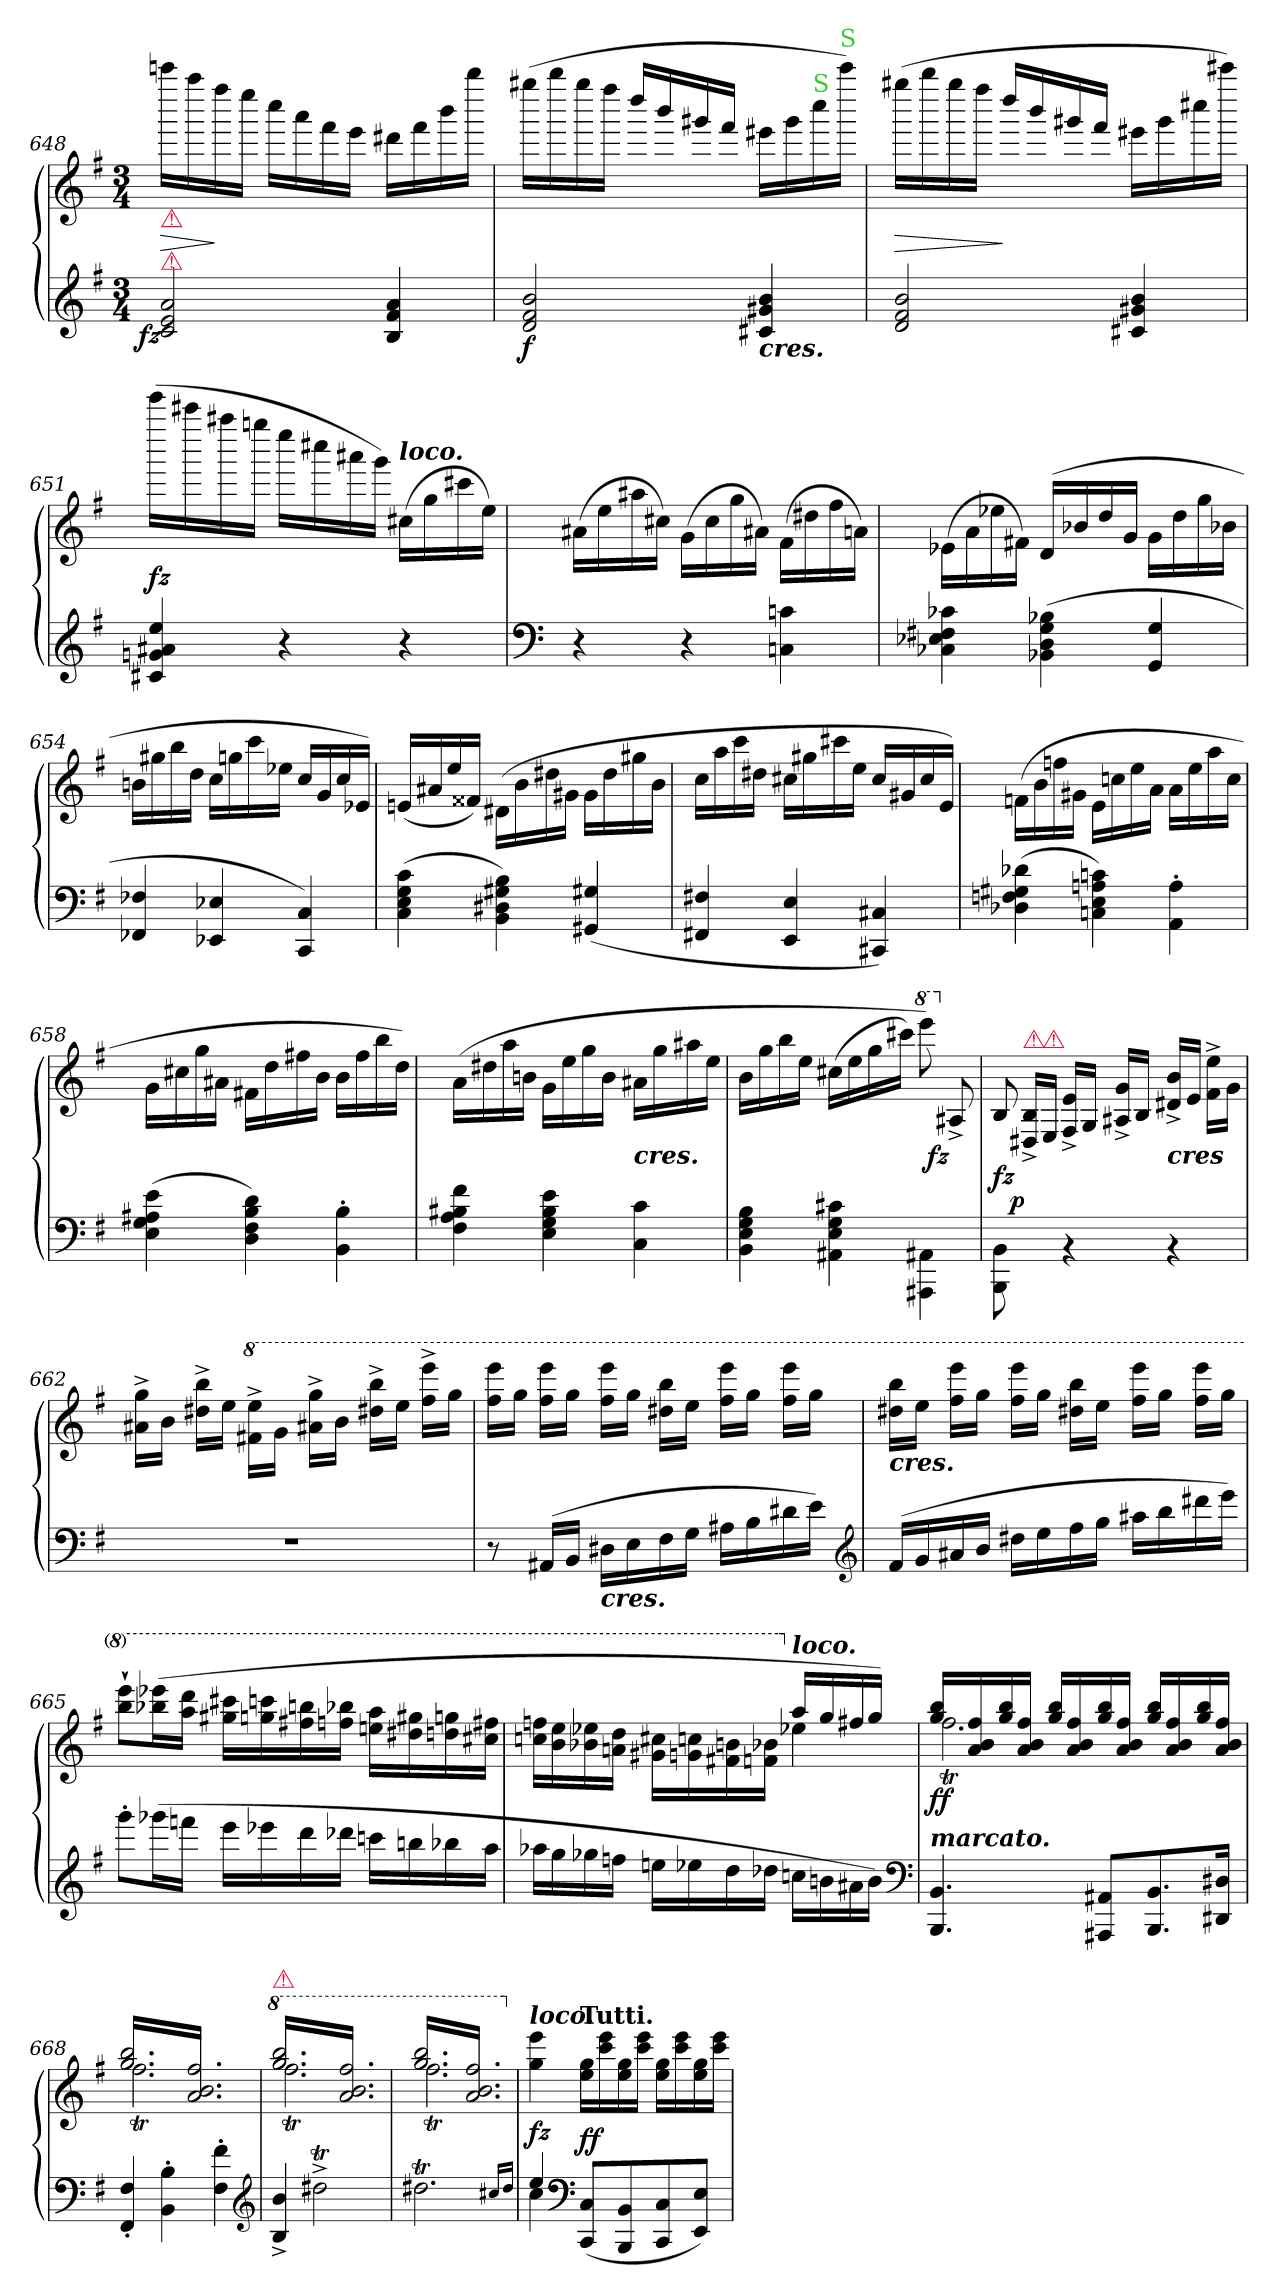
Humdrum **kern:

**kern	**kern	**dynam
*part1	*part1	*part1
*staff2	*staff1	*staff1/2
*clefG2	*clefG2	*
*k[f#]	*k[f#]	*
*M3/4	*M3/4	*
=648	=648	=648
!	!LO:TX:b:Bi:color=crimson:t=⚠	!
!LO:TX:a:color=crimson:t=⚠	!	!
!	!	!LO:DY:n=1:b=2:rj
2c 2e 2a	16cccccnLL	> fz
.	16aaaa	.
.	16ffff#	]
.	16eeeeJJ	.
.	16ccccLL	.
.	16aaa	.
.	16fff#	.
.	16eeeJJ	.
4B 4f# 4a	16ddd#X\LL	.
.	16fff#	.
.	16bbb	.
.	16bbbbJJ	.
=649	=649	=649
!	!	!LO:DY:b=2
2d 2f# 2b	(>16gggg#XLL	f
.	16bbbb	.
.	16gggg#	.
.	16ffff#JJ	.
.	16dddd/LL	.
.	16bbb	.
.	16ggg#X	.
.	16fff#JJ	.
!LO:TX:b:Bi:t=cres.	!	!
4c#X 4g#X 4b	16eee#XLL	.
.	16ggg#	.
!	!LO:TX:a:color=limegreen:t=S	!
.	16cccc	.
!	!LO:TX:a:color=limegreen:t=S	!
.	16cccccJJ)	.
=650	=650	=650
2d 2f# 2b	(>16gggg#XLL	>
.	16bbbb	.
.	16gggg#	.
.	16ffff#JJ	.
.	16dddd/LL	]
.	16bbb	.
.	16ggg#X	.
.	16fff#JJ	.
4c#X 4g#X 4b	16eee#XLL	.
.	16ggg#	.
.	16cccc#X	.
.	16ccccc#jJJ)	.
=651	=651	=651
4c#X 4gn 4a#X 4ee	(>16eeeeeLL	fz
.	16ccccc#X	.
.	16aaaa#X	.
.	16ggggnJJ	.
4r	16eeeeLL	.
.	16cccc#X	.
.	16aaa#X	.
.	16gggJJ)	.
!	!LO:TX:a:Bi:t=loco.	!
4r	(>16cc#XLL	.
.	16gg	.
.	16ccc#	.
.	16eeJJ)	.
=652	=652	=652
*clefF4	*	*
4r	(>16a#XLL	.
.	16ee	.
.	16aa#X	.
.	16cc#XJJ)	.
4r	(>16gLL	.
.	16cc#	.
.	16gg	.
.	16a#XJJ)	.
4Cn 4cn	(>16f#LL	.
.	16dd#X	.
.	16ff#	.
.	16anJJ)	.
=653	=653	=653
4C-X 4E-X 4F#X 4c-X	(>16e-X\LL	.
.	16a	.
.	16ee-X	.
.	16f#XJJ)	.
(<4BB-X 4D 4G 4B-X	(>16d/LL	.
.	16b-X	.
.	16dd	.
.	16gJJ	.
4GG/ 4G/	16gLL	.
.	16dd	.
.	16gg	.
.	16b-XJJ	.
=654	=654	=654
4FF-X/ 4F-X/	16bnLL	.
.	16gg#X	.
.	16bb	.
.	16ddJJ	.
4EE-X/ 4E-X/	16ccLL	.
.	16ggn	.
.	16ccc	.
.	16ee-XJJ	.
4CC/ 4C/)	16cc/LL	.
.	16g	.
.	16cc	.
.	16e-XJJ)	.
=655	=655	=655
(>4C 4E 4G 4c	(<16en/LL	.
.	16a#X	.
.	16ee	.
.	16f##XJJ)	.
4BB 4D#X 4G#X 4B)	(>16d#X\LL	.
.	16b	.
.	16dd#X	.
.	16g#XJJ	.
(<4GG#X/ 4G#X/	16g#LL	.
.	16dd#	.
.	16gg#X	.
.	16bJJ	.
=656	=656	=656
4FF#X/ 4F#X/	16ccLL	.
.	16aa	.
.	16ccc	.
.	16dd#XJJ	.
4EE/ 4E/	16cc#XLL	.
.	16gg#X	.
.	16ccc#X	.
.	16eeJJ	.
4CC#X/ 4C#X/)	16cc#/LL	.
.	16g#X	.
.	16cc#	.
.	16eJJ)	.
=657	=657	=657
(>4D-X 4Fn 4G#X 4d-X	(>16fn\LL	.
.	16b	.
.	16ffn	.
.	16g#XJJ	.
4Cn 4E 4An 4cn)	16e\LL	.
.	16ccn	.
.	16ee	.
.	16aJJ	.
4AA' 4A'	16a\LL	.
.	16ee	.
.	16aa	.
.	16ccJJ	.
=658	=658	=658
(>4E 4G 4A#X 4e	16gLL	.
.	16cc#X	.
.	16gg	.
.	16a#XJJ	.
4D 4F# 4B 4d)	16f#XLL	.
.	16dd	.
.	16ff#X	.
.	16bJJ	.
4BB' 4B'	16bLL	.
.	16ff#	.
.	16bb	.
.	16ddJJ)	.
=659	=659	=659
4F# 4A 4B#X 4f#	(>16aLL	.
.	16dd#X	.
.	16aa	.
.	16bnJJ	.
4E 4G 4B# 4e	16gLL	.
.	16ee	.
.	16gg	.
.	16bJJ	.
!	!LO:TX:c:Bi:t=cres.	!
4C 4c	16a#XLL	.
.	16gg	.
.	16aa#X	.
.	16eeJJ	.
=660	=660	=660
4BB 4E 4G 4B	16bLL	.
.	16gg	.
.	16bb	.
.	16eeJJ	.
4AA#X 4E 4G 4c#X	(>16cc#XLL	.
.	16ee	.
.	16gg	.
.	16ccc#XJJ)	.
*	*8va	*
4AAA#X\ 4AA#X\	8eeee)	.
*	*X8va	*
!	!	!LO:DY:rj
.	8A#X^>/	fz
=661	=661	=661
8BBB\ 8BB\	8B/	fz
!	!LO:TX:a:color=crimson:t=⚠	!
!	!	!LO:DY:rj
8ryy	16D#X^>/ 16B^>/LL	p
!	!LO:TX:a:color=crimson:t=⚠	!
.	16E/JJ	.
4rBB	16F#^>/ 16e^>/LL	.
.	16G/JJ	.
.	16A#X^> 16g^>LL	.
.	16B/JJ	.
!	!LO:TX:c:Bi:t=cres	!
4rBB	16d#X^> 16b^>LL	.
.	16eJJ	.
.	16f#^> 16ee^>LL	.
.	16gJJ	.
=662	=662	=662
2.rF	16a#X^> 16gg^>LL	.
.	16bJJ	.
.	16dd#X^> 16bb^>LL	.
.	16eeJJ	.
*	*8va	*
.	16ff#X^>\ 16eee^>\LL	.
.	16ggJJ	.
.	16aa#X^> 16ggg^>LL	.
.	16bbJJ	.
.	16ddd#X^> 16bbb^>LL	.
.	16eeeJJ	.
.	16fff#^> 16eeee^>LL	.
.	16gggJJ	.
=663	=663	=663
8r	16fff# 16eeeeLL	.
.	16gggJJ	.
(>16AA#X/LL	16fff# 16eeeeLL	.
16BBJJ	16gggJJ	.
!LO:TX:b:Bi:t=cres.	!	!
16D#XLL	16fff# 16eeeeLL	.
16E	16gggJJ	.
16F#	16ddd#X 16bbbLL	.
16GJJ	16eeeJJ	.
16A#XLL	16fff# 16eeeeLL	.
16B	16gggJJ	.
16d#X	16fff# 16eeeeLL	.
16eJJ)	16gggJJ	.
*clefG2	*	*
=664	=664	=664
!	!LO:TX:c:Bi:t=cres.	!
(>16f#/LL	16ddd#X 16bbbLL	.
16g	16eeeJJ	.
16a#X	16fff# 16eeeeLL	.
16bJJ	16gggJJ	.
16dd#XLL	16fff# 16eeeeLL	.
16ee	16gggJJ	.
16ff#	16ddd#X 16bbbLL	.
16ggJJ	16eeeJJ	.
16aa#XLL	16fff# 16eeeeLL	.
16bb	16gggJJ	.
16ddd#X	16fff# 16eeeeLL	.
16eeeJJ)	16gggJJ	.
=665	=665	=665
8ggg'>L	8bbb` 8eeee`L	.
(>16ggg-XL	(>16bbb-X 16eeee-XL	.
16fffnJJ	16aaa 16ddddJJ	.
16eeeLL	16ggg#X 16cccc#XLL	.
16eee-X	16gggn 16ccccn	.
16ddd	16fff#X 16bbbn	.
16ddd-XJJ	16fffn 16bbb-XJJ	.
16cccnLL	16eeen 16aaaLL	.
16bbn	16ddd#X 16ggg#X	.
16bb-X	16dddn 16gggn	.
16aaJJ	16ccc#X 16fff#XJJ	.
=666	=666	=666
*	*^	*
16aa-XLL	16cccn 16fffnLL	2ryy	.
16gg	16bb 16eee	.	.
16gg-X	16bb-X 16eee-X	.	.
16ffnJJ	16aan 16dddJJ	.	.
16eenLL	16gg#X\ 16ccc#X\LL	.	.
16ee-X	16ggn 16cccn	.	.
16dd	16ff#X 16bbn	.	.
16dd-XJJ	16ffn 16bb-XJJ	.	.
*	*X8va	*	*
!	!LO:TX:a:Bi:t=loco.	!	!
16ccnLL	16aaLL	4ee-X	.
16bn	16gg	.	.
16a#X	16ff#X	.	.
16bJJ)	16ggJJ)	.	.
*clefF4	*	*	*
=667	=667	=667	=667
!LO:TX:a:Bi:t=marcato.	!	!	!
4.BBB 4.BB	16gg 16bbLL	2.ff#t	ff
.	16a 16b 16ff#	.	.
.	16gg 16bb	.	.
.	16a 16b 16ff#JJ	.	.
.	16gg 16bbLL	.	.
.	16a 16b 16ff#	.	.
8AAA#X 8AA#XL	16gg 16bb	.	.
.	16a 16b 16ff#JJ	.	.
8.BBB 8.BB	16gg 16bbLL	.	.
.	16a 16b 16ff#	.	.
.	16gg 16bb	.	.
16DD#X 16D#XJk	16a 16b 16ff#JJ	.	.
=668	=668	=668	=668
*	*tremolo	*	*
4FF#'/ 4F#'/	16gg 16bbLL	2.ff#t	.
.	16a 16b 16ff#	.	.
.	16gg 16bb	.	.
.	16a 16b 16ff#	.	.
4BB'\ 4B'\	16gg 16bb	.	.
.	16a 16b 16ff#	.	.
.	16gg 16bb	.	.
.	16a 16b 16ff#	.	.
4F#'\ 4f#'\	16gg 16bb	.	.
.	16a 16b 16ff#	.	.
.	16gg 16bb	.	.
.	16a 16b 16ff#JJ	.	.
*clefG2	*	*	*
=669	=669	=669	=669
*	*8va	*	*
!	!LO:TX:a:color=crimson:t=⚠	!	!
4B^< 4b^<	16ggg 16bbbLL	2.fff#t	.
.	16aa 16bb 16fff#	.	.
.	16ggg 16bbb	.	.
.	16aa 16bb 16fff#	.	.
2dd#Xt^<	16ggg 16bbb	.	.
.	16aa 16bb 16fff#	.	.
.	16ggg 16bbb	.	.
.	16aa 16bb 16fff#	.	.
.	16ggg 16bbb	.	.
.	16aa 16bb 16fff#	.	.
.	16ggg 16bbb	.	.
.	16aa 16bb 16fff#JJ	.	.
=670	=670	=670	=670
2.dd#Xt	16ggg 16bbbLL	2.fff#t	.
.	16aa 16bb 16fff#	.	.
.	16ggg 16bbb	.	.
.	16aa 16bb 16fff#	.	.
.	16ggg 16bbb	.	.
.	16aa 16bb 16fff#	.	.
.	16ggg 16bbb	.	.
.	16aa 16bb 16fff#	.	.
.	16ggg 16bbb	.	.
.	16aa 16bb 16fff#	.	.
.	16ggg 16bbb	.	.
.	16aa 16bb 16fff#JJ	.	.
*	*Xtremolo	*	*
*	*v	*v	*
16qqcc#XLL	.	.
16qqdd#JJ	.	.
=671	=671	=671
*^	*	*
*	*	*X8va	*
!	!	!LO:TX:a:Bi:t=loco.	!
4ee	4cc	4gg 4eee	fz
.	.	.	.
.	.	.	.
.	.	.	.
*clefF4	*	*	*
!	!	!LO:TX:a:B:t=Tutti.	!
(<8CC! 8C!L	2ryy	16ee!\ 16gg!\LL	ff
.	.	16ccc! 16eee!	.
8BBB! 8BB!	.	16ee! 16gg!	.
.	.	16ccc! 16eee!JJ	.
8CC! 8C!	.	16ee!\ 16gg!\LL	.
.	.	16ccc! 16eee!	.
8EE! 8E!J)	.	16ee! 16gg!	.
.	.	16ccc! 16eee!JJ	.
*v	*v	*	*
=	=	=
*-	*-	*-
